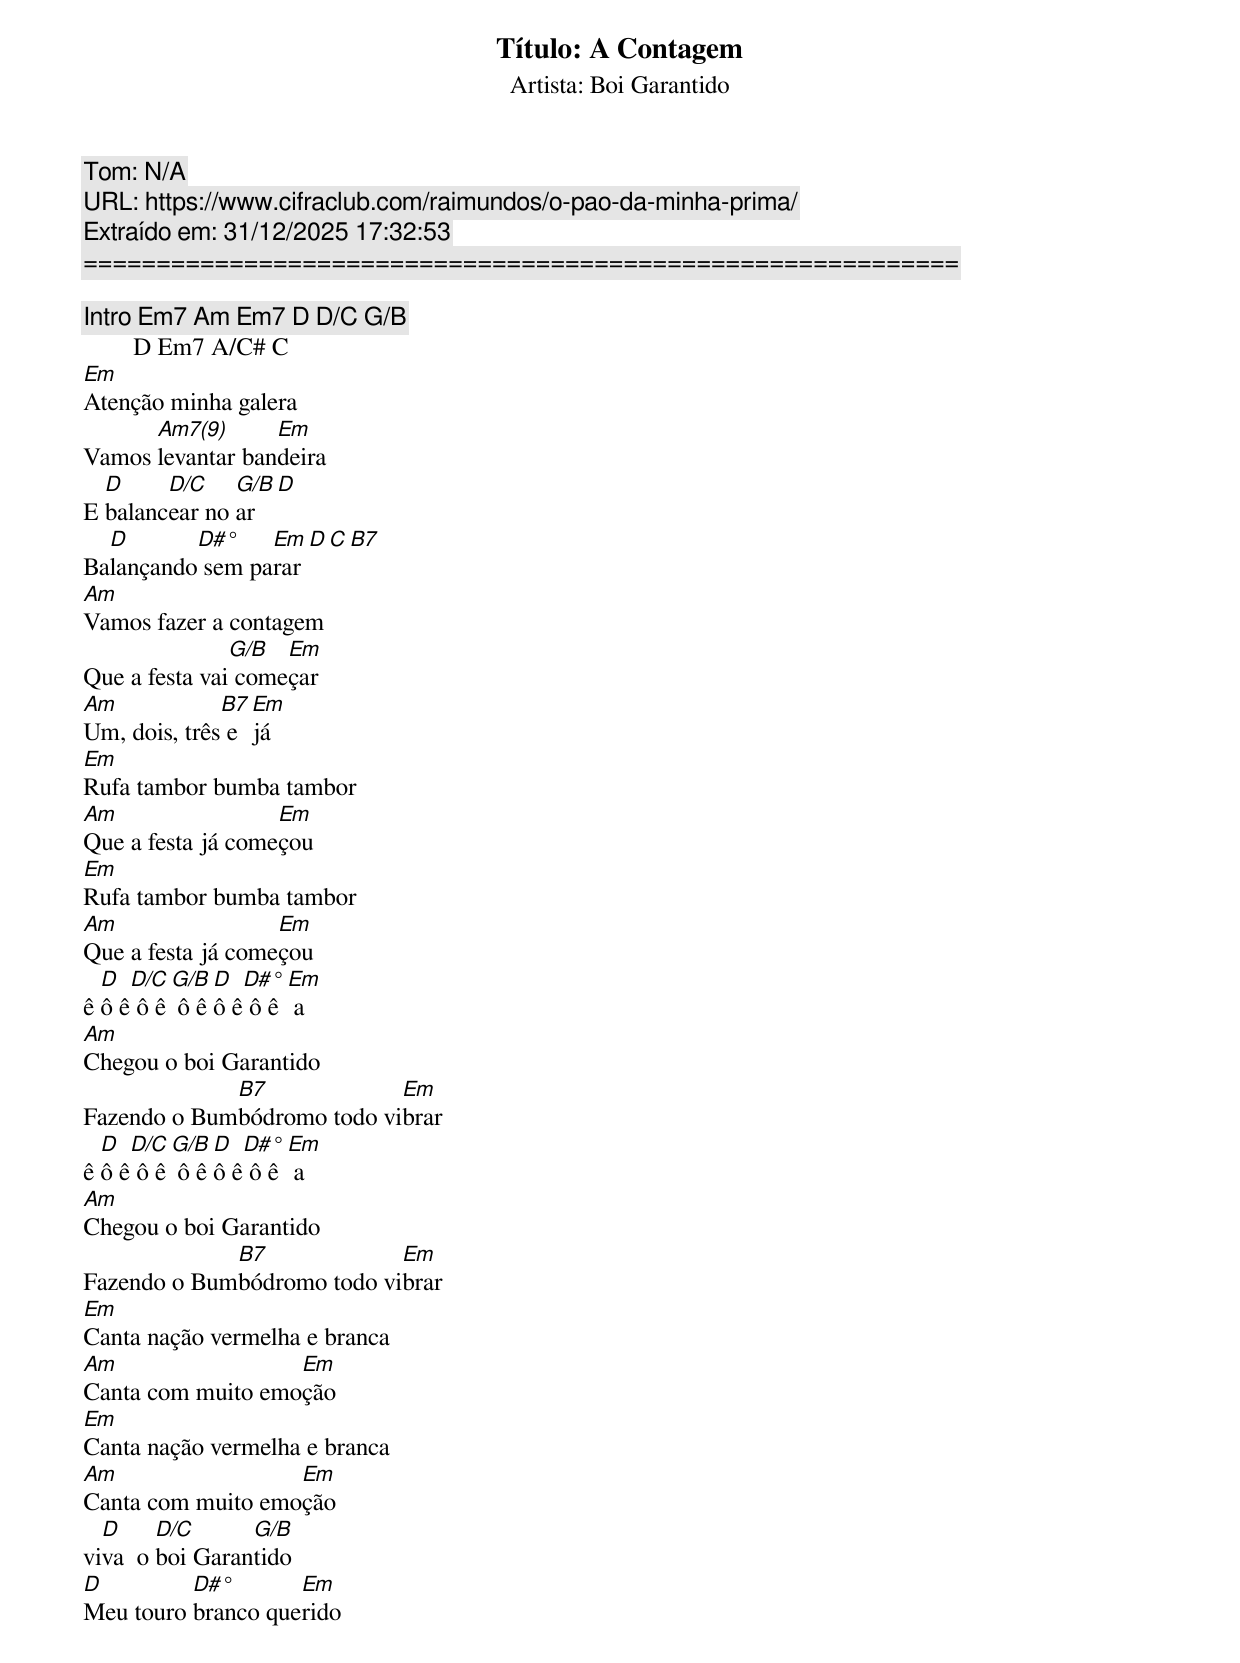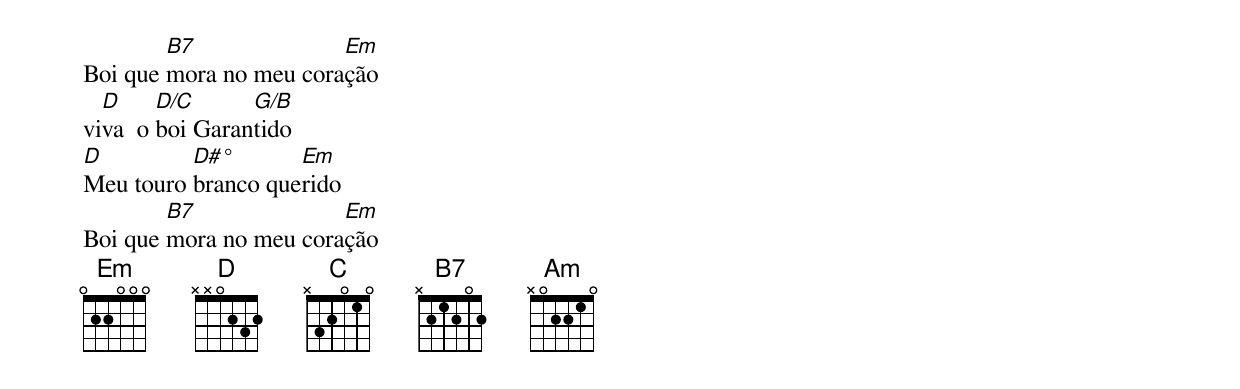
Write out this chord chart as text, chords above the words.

Título: A Contagem
Artista: Boi Garantido
Tom: N/A
URL: https://www.cifraclub.com/raimundos/o-pao-da-minha-prima/
Extraído em: 31/12/2025 17:32:53
============================================================

[Intro] Em7 Am Em7 D D/C G/B
        D Em7 A/C# C
Em
Atenção minha galera
      Am7(9)      Em
Vamos levantar bandeira
  D     D/C    G/B  D
E balancear no ar
  D       D#°    Em D C B7
Balançando sem parar
Am
Vamos fazer a contagem
               G/B  Em
Que a festa vai começar
Am            B7 Em
Um, dois, três e já
Em
Rufa tambor bumba tambor
Am                 Em
Que a festa já começou
Em
Rufa tambor bumba tambor
Am                 Em
Que a festa já começou
  D  D/C G/B  D  D#° Em
ê ô ê ô ê ô ê ô ê ô ê a
Am
Chegou o boi Garantido
             B7             Em
Fazendo o Bumbódromo todo vibrar
  D  D/C G/B  D  D#° Em
ê ô ê ô ê ô ê ô ê ô ê a
Am
Chegou o boi Garantido
             B7             Em
Fazendo o Bumbódromo todo vibrar
Em
Canta nação vermelha e branca
Am                 Em
Canta com muito emoção
Em
Canta nação vermelha e branca
Am                 Em
Canta com muito emoção
  D     D/C      G/B
viva  o boi Garantido
D         D#°       Em
Meu touro branco querido
        B7              Em
Boi que mora no meu coração
  D     D/C      G/B
viva  o boi Garantido
D         D#°       Em
Meu touro branco querido
        B7              Em
Boi que mora no meu coração
